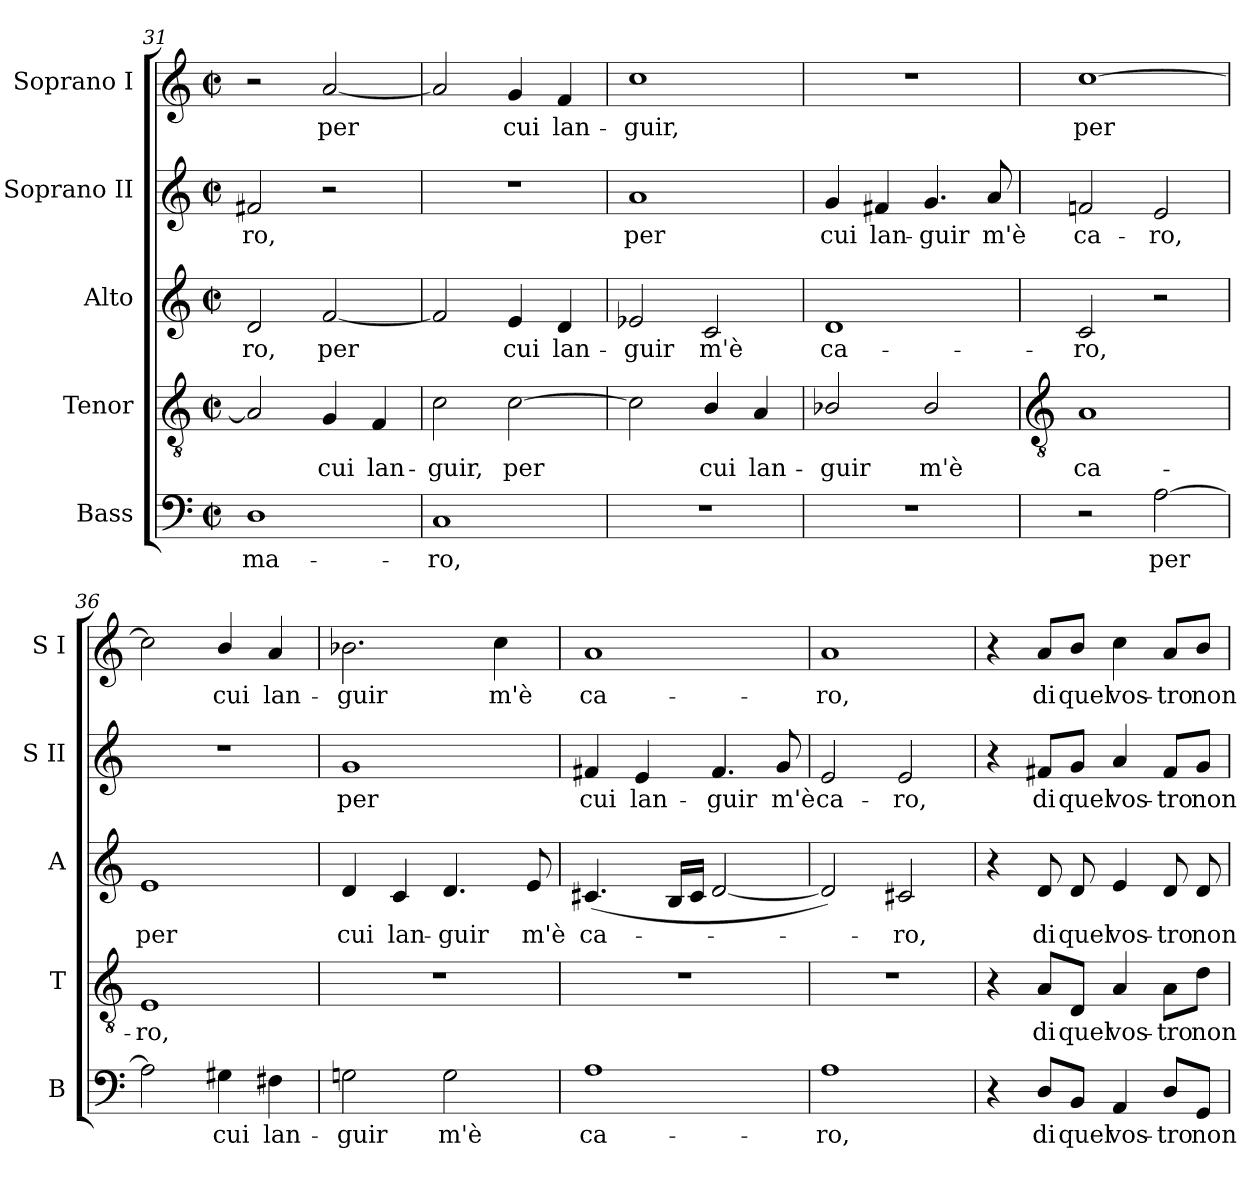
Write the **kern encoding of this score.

**kern	**text	**kern	**text	**kern	**text	**kern	**text	**kern	**text
*part5	*part5	*part4	*part4	*part3	*part3	*part2	*part2	*part1	*part1
*staff5	*staff5	*staff4	*staff4	*staff3	*staff3	*staff2	*staff2	*staff1	*staff1
*I"Bass	*	*I"Tenor	*	*I"Alto	*	*I"Soprano II	*	*I"Soprano I	*
*I'B	*	*I'T	*	*I'A	*	*I'S II	*	*I'S I	*
*clefF4	*	*clefGv2	*	*clefG2	*	*clefG2	*	*clefG2	*
*k[]	*	*k[]	*	*k[]	*	*k[]	*	*k[]	*
*C:	*	*C:	*	*C:	*	*C:	*	*C:	*
*M2/2	*	*M2/2	*	*M2/2	*	*M2/2	*	*M2/2	*
*met(c|)	*	*met(c|)	*	*met(c|)	*	*met(c|)	*	*met(c|)	*
=31	=31	=31	=31	=31	=31	=31	=31	=31	=31
!	!LO:LY:b	!	!	!	!LO:LY:b	!	!LO:LY:b	!	!
1D	-ma-	2A]	.	2d	-ro,	2f#X	-ro,	2r	.
!	!	!	!LO:LY:b	!	!LO:LY:b	!	!	!	!LO:LY:b
.	.	4G	cui	[2f	per	2r	.	[2a	per
!	!	!	!LO:LY:b	!	!	!	!	!	!
.	.	4F	lan-	.	.	.	.	.	.
=32	=32	=32	=32	=32	=32	=32	=32	=32	=32
!	!LO:LY:b	!	!LO:LY:b	!	!	!	!	!	!
1C	-ro,	2c	-guir,	2f]	.	1r	.	2a]	.
!	!	!	!LO:LY:b	!	!LO:LY:b	!	!	!	!LO:LY:b
.	.	[2c	per	4e	cui	.	.	4g	cui
!	!	!	!	!	!LO:LY:b	!	!	!	!LO:LY:b
.	.	.	.	4d	lan-	.	.	4f	lan-
=33	=33	=33	=33	=33	=33	=33	=33	=33	=33
!	!	!	!	!	!LO:LY:b	!	!LO:LY:b	!	!LO:LY:b
1r	.	2c]	.	2e-X	-guir	1a	per	1cc	-guir,
!	!	!	!LO:LY:b	!	!LO:LY:b	!	!	!	!
.	.	4B/	cui	2c	m'è	.	.	.	.
!	!	!	!LO:LY:b	!	!	!	!	!	!
.	.	4A	lan-	.	.	.	.	.	.
=34	=34	=34	=34	=34	=34	=34	=34	=34	=34
!	!	!	!LO:LY:b	!	!LO:LY:b	!	!LO:LY:b	!	!
1r	.	2B-X/	-guir	1d	ca-	4g	cui	1r	.
!	!	!	!	!	!	!	!LO:LY:b	!	!
.	.	.	.	.	.	4f#X	lan-	.	.
!	!	!	!LO:LY:b	!	!	!	!LO:LY:b	!	!
.	.	2B-/	m'è	.	.	4.g	-guir	.	.
!	!	!	!	!	!	!	!LO:LY:b	!	!
.	.	.	.	.	.	8a	m'è	.	.
!!LO:LB:g=z
=35	=35	=35	=35	=35	=35	=35	=35	=35	=35
*	*	*clefGv2	*	*	*	*	*	*	*
!	!	!	!LO:LY:b	!	!LO:LY:b	!	!LO:LY:b	!	!LO:LY:b
2r	.	1A	ca-	2c	-ro,	2fn	ca-	[1cc	per
!	!LO:LY:b	!	!	!	!	!	!LO:LY:b	!	!
[2A	per	.	.	2r	.	2e	-ro,	.	.
=36	=36	=36	=36	=36	=36	=36	=36	=36	=36
!	!	!	!LO:LY:b	!	!LO:LY:b	!	!	!	!
2A]	.	1E	-ro,	1e	per	1r	.	2cc]	.
!	!LO:LY:b	!	!	!	!	!	!	!	!LO:LY:b
4G#X	cui	.	.	.	.	.	.	4b/	cui
!	!LO:LY:b	!	!	!	!	!	!	!	!LO:LY:b
4F#X	lan-	.	.	.	.	.	.	4a	lan-
=37	=37	=37	=37	=37	=37	=37	=37	=37	=37
!	!LO:LY:b	!	!	!	!LO:LY:b	!	!LO:LY:b	!	!LO:LY:b
2Gn	-guir	1r	.	4d	cui	1g	per	2.b-X	-guir
!	!	!	!	!	!LO:LY:b	!	!	!	!
.	.	.	.	4c	lan-	.	.	.	.
!	!LO:LY:b	!	!	!	!LO:LY:b	!	!	!	!
2G	m'è	.	.	4.d	-guir	.	.	.	.
!	!	!	!	!	!	!	!	!	!LO:LY:b
.	.	.	.	.	.	.	.	4cc	m'è
!	!	!	!	!	!LO:LY:b	!	!	!	!
.	.	.	.	8e	m'è	.	.	.	.
=38	=38	=38	=38	=38	=38	=38	=38	=38	=38
!	!LO:LY:b	!	!	!	!LO:LY:b	!	!LO:LY:b	!	!LO:LY:b
1A	ca-	1r	.	(<4.c#X	ca-	4f#X	cui	1a	ca-
!	!	!	!	!	!	!	!LO:LY:b	!	!
.	.	.	.	.	.	4e	lan-	.	.
.	.	.	.	16BLL	.	.	.	.	.
.	.	.	.	16c#JJ	.	.	.	.	.
!	!	!	!	!	!	!	!LO:LY:b	!	!
.	.	.	.	[2d	.	4.f#	-guir	.	.
!	!	!	!	!	!	!	!LO:LY:b	!	!
.	.	.	.	.	.	8g	m'è	.	.
=39	=39	=39	=39	=39	=39	=39	=39	=39	=39
!	!LO:LY:b	!	!	!	!	!	!LO:LY:b	!	!LO:LY:b
1A	-ro,	1r	.	2d])	.	2e	ca-	1a	-ro,
!	!	!	!	!	!LO:LY:b	!	!LO:LY:b	!	!
.	.	.	.	2c#X	ro,	2e	-ro,	.	.
=40	=40	=40	=40	=40	=40	=40	=40	=40	=40
4r	.	4r	.	4r	.	4r	.	4r	.
!	!LO:LY:b	!	!LO:LY:b	!	!LO:LY:b	!	!LO:LY:b	!	!LO:LY:b
8D/L	di	8A/L	di	8d	di	8f#X/L	di	8a/L	di
!	!LO:LY:b	!	!LO:LY:b	!	!LO:LY:b	!	!LO:LY:b	!	!LO:LY:b
8BB/J	quel	8D/J	quel	8d	quel	8g/J	quel	8b/J	quel
!	!LO:LY:b	!	!LO:LY:b	!	!LO:LY:b	!	!LO:LY:b	!	!LO:LY:b
4AA	vos-	4A	vos-	4e	vos-	4a	vos-	4cc	vos-
!	!LO:LY:b	!	!LO:LY:b	!	!LO:LY:b	!	!LO:LY:b	!	!LO:LY:b
8D/L	-tro	8A\L	-tro	8d	-tro	8f#/L	-tro	8a/L	-tro
!	!LO:LY:b	!	!LO:LY:b	!	!LO:LY:b	!	!LO:LY:b	!	!LO:LY:b
8GG/J	non	8d\J	non	8d	non	8g/J	non	8b/J	non
=	=	=	=	=	=	=	=	=	=
*-	*-	*-	*-	*-	*-	*-	*-	*-	*-
